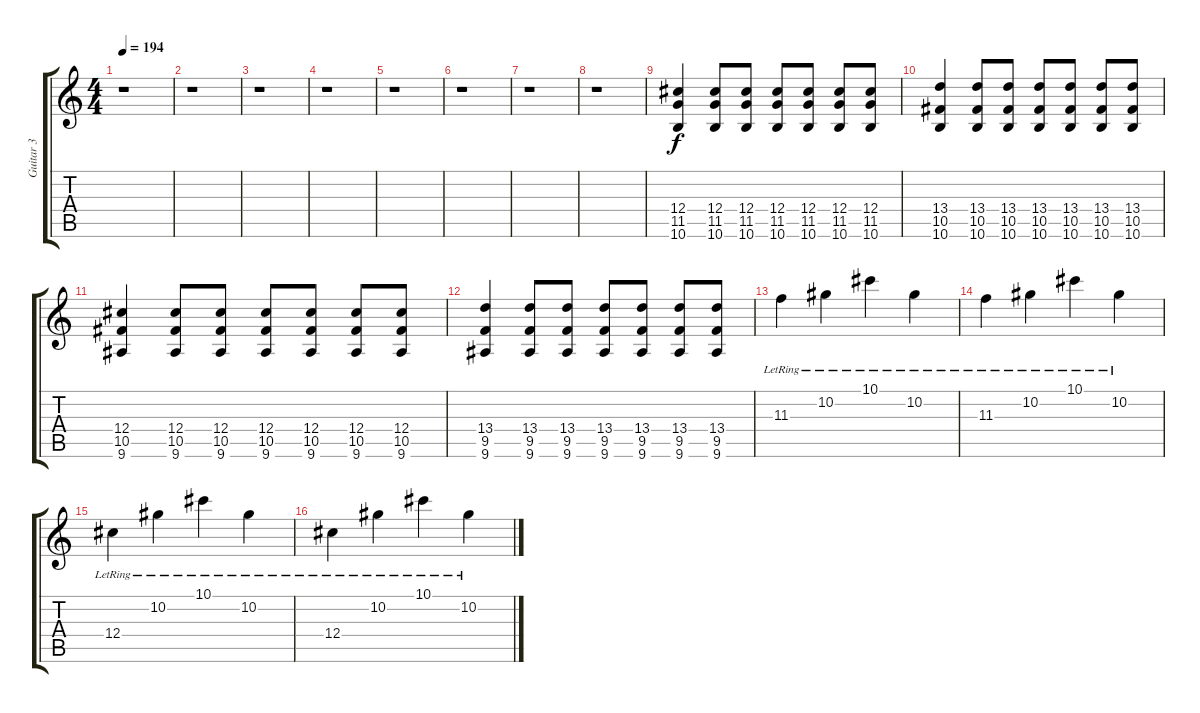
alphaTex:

\track ("Guitar 3" "Guitar 3") {instrument electricguitarclean}
\staff {score tabs}
\tuning (Eb4 Bb3 Gb3 Db3 Ab2 Db2) {hide}
\ts (4 4)
\tempo 194
\clef g2
\ks c
r.1{dy f} |
r.1 |
r.1 |
r.1 |
r.1 |
r.1 |
r.1 |
r.1 |
(12.4 11.5 10.6).4 (12.4 11.5 10.6).8 (12.4 11.5 10.6).8 (12.4 11.5 10.6).8 (12.4 11.5 10.6).8 (12.4 11.5 10.6).8 (12.4 11.5 10.6).8 |
(13.4 10.5 10.6).4 (13.4 10.5 10.6).8 (13.4 10.5 10.6).8 (13.4 10.5 10.6).8 (13.4 10.5 10.6).8 (13.4 10.5 10.6).8 (13.4 10.5 10.6).8 |
(12.4 10.5 9.6).4 (12.4 10.5 9.6).8 (12.4 10.5 9.6).8 (12.4 10.5 9.6).8 (12.4 10.5 9.6).8 (12.4 10.5 9.6).8 (12.4 10.5 9.6).8 |
(13.4 9.5 9.6).4 (13.4 9.5 9.6).8 (13.4 9.5 9.6).8 (13.4 9.5 9.6).8 (13.4 9.5 9.6).8 (13.4 9.5 9.6).8 (13.4 9.5 9.6).8 |
11.3{lr}.4 10.2{lr}.4 10.1{lr}.4 10.2{lr}.4 |
11.3{lr}.4 10.2{lr}.4 10.1{lr}.4 10.2{lr}.4 |
12.4{lr}.4 10.2{lr}.4 10.1{lr}.4 10.2{lr}.4 |
12.4{lr}.4 10.2{lr}.4 10.1{lr}.4 10.2{lr}.4
